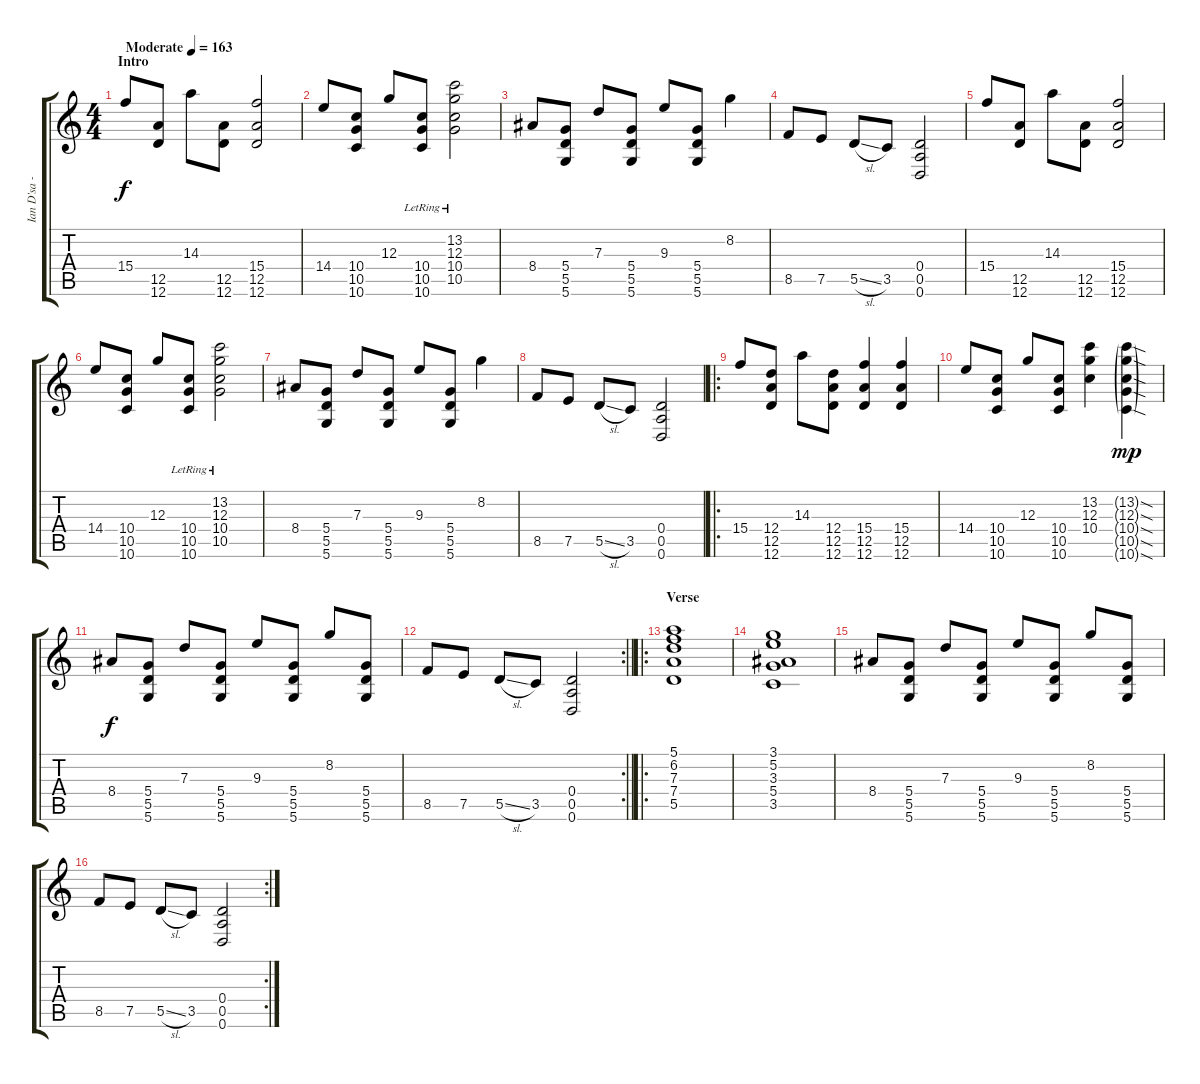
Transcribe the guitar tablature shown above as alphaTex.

\track ("Ian D'sa - Guitar" "Ian D'sa -") {instrument distortionguitar}
\staff {score tabs}
\tuning (E4 B3 G3 D3 A2 D2) {hide}
\ts (4 4)
\section ("" "Intro")
\tempo (163 "Moderate")
\clef g2
\ks c
15.4.8{dy f instrument distortionguitar} (12.5 12.6).8 14.3.8 (12.5 12.6).8 (15.4 12.5 12.6).2 |
14.4.8 (10.4 10.5 10.6).8 12.3.8 (10.4{lr} 10.5{lr} 10.6{lr}).8 (13.2 12.3{lr} 10.4{lr} 10.5{lr}).2 |
8.4.8 (5.4 5.5 5.6).8 7.3.8 (5.4 5.5 5.6).8 9.3.8 (5.4 5.5 5.6).8 8.2.4 |
8.5.8 7.5.8 5.5{sl}.8 3.5.8 (0.4 0.5 0.6).2 |
15.4.8 (12.5 12.6).8 14.3.8 (12.5 12.6).8 (15.4 12.5 12.6).2 |
14.4.8 (10.4 10.5 10.6).8 12.3.8 (10.4{lr} 10.5{lr} 10.6{lr}).8 (13.2 12.3{lr} 10.4{lr} 10.5{lr}).2 |
8.4.8 (5.4 5.5 5.6).8 7.3.8 (5.4 5.5 5.6).8 9.3.8 (5.4 5.5 5.6).8 8.2.4 |
8.5.8 7.5.8 5.5{sl}.8 3.5.8 (0.4 0.5 0.6).2 |
\ro
15.4.8 (12.4 12.5 12.6).8 14.3.8 (12.4 12.5 12.6).8 (15.4 12.5 12.6).4 (15.4 12.5 12.6).4 |
14.4.8 (10.4 10.5 10.6).8 12.3.8 (10.4 10.5 10.6).8 (13.2 12.3 10.4).4 (13.2{sod g} 12.3{sod g} 10.4{sod g} 10.5{sod g} 10.6{sod g}).4{dy mp} |
8.4.8{dy f} (5.4 5.5 5.6).8 7.3.8 (5.4 5.5 5.6).8 9.3.8 (5.4 5.5 5.6).8 8.2.8 (5.4 5.5 5.6).8 |
\rc 2
\barLineRight lightlight
8.5.8 7.5.8 5.5{sl}.8 3.5.8 (0.4 0.5 0.6).2 |
\ro
\section ("" "Verse")
(5.1 6.2 7.3 7.4 5.5).1 |
(3.1 5.2 3.3 5.4 3.5).1 |
8.4.8 (5.4 5.5 5.6).8 7.3.8 (5.4 5.5 5.6).8 9.3.8 (5.4 5.5 5.6).8 8.2.8 (5.4 5.5 5.6).8 |
\rc 2
8.5.8 7.5.8 5.5{sl}.8 3.5.8 (0.4 0.5 0.6).2
